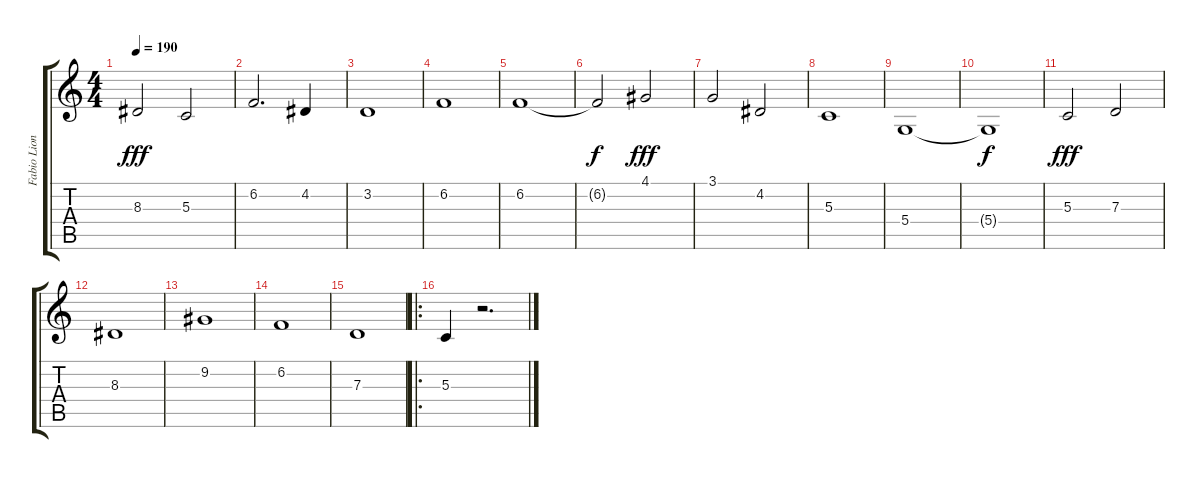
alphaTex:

\track ("Fabio Lione" "Fabio Lion") {instrument clarinet}
\staff {score tabs}
\tuning (E4 B3 G3 D3 A2 E2) {hide}
\ts (4 4)
\tempo 190
\clef g2
\ks c
8.3.2{dy fff} 5.3.2 |
6.2.2{d} 4.2.4 |
3.2.1 |
6.2.1 |
6.2.1 |
6.2{t}.2{dy f} 4.1.2{dy fff} |
3.1.2 4.2.2 |
5.3.1 |
5.4.1 |
5.4{t}.1{dy f} |
5.3.2{dy fff} 7.3.2 |
8.3.1 |
9.2.1 |
6.2.1 |
7.3.1 |
\ro
5.3.4 r.2{d}
